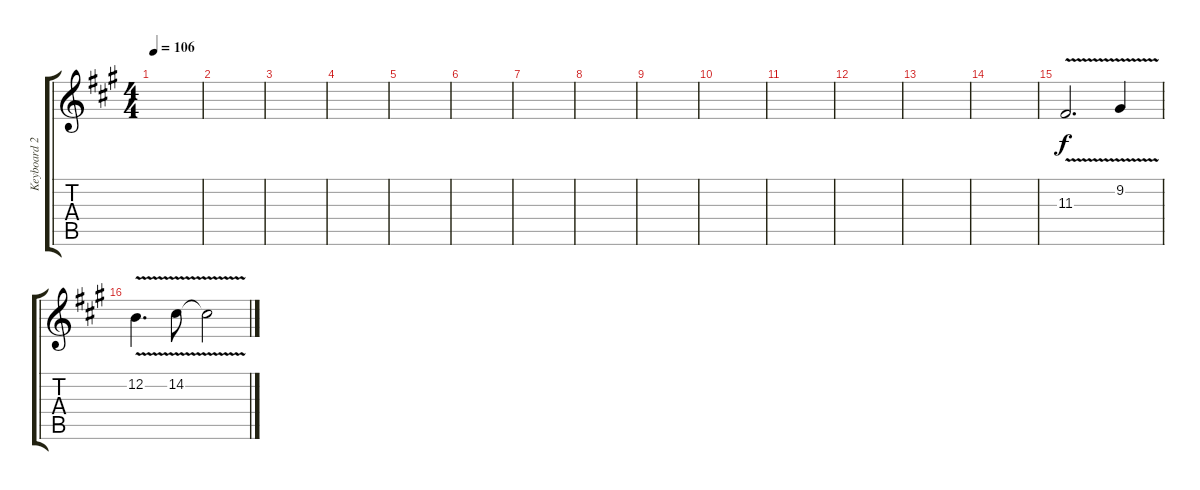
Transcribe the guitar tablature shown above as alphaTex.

\track ("Keyboard 2" "Keyboard 2") {instrument stringensemble1}
\staff {score tabs}
\tuning (E4 B3 G3 D3 A2 E2) {hide}
\ts (4 4)
\tempo 106
\clef g2
\ks f#minor
|
|
|
|
|
|
|
|
|
|
|
|
|
|
11.3{v}.2{d} 9.2{v}.4 |
12.2{v}.4{d} 14.2{v}.8 14.2{t}.2
